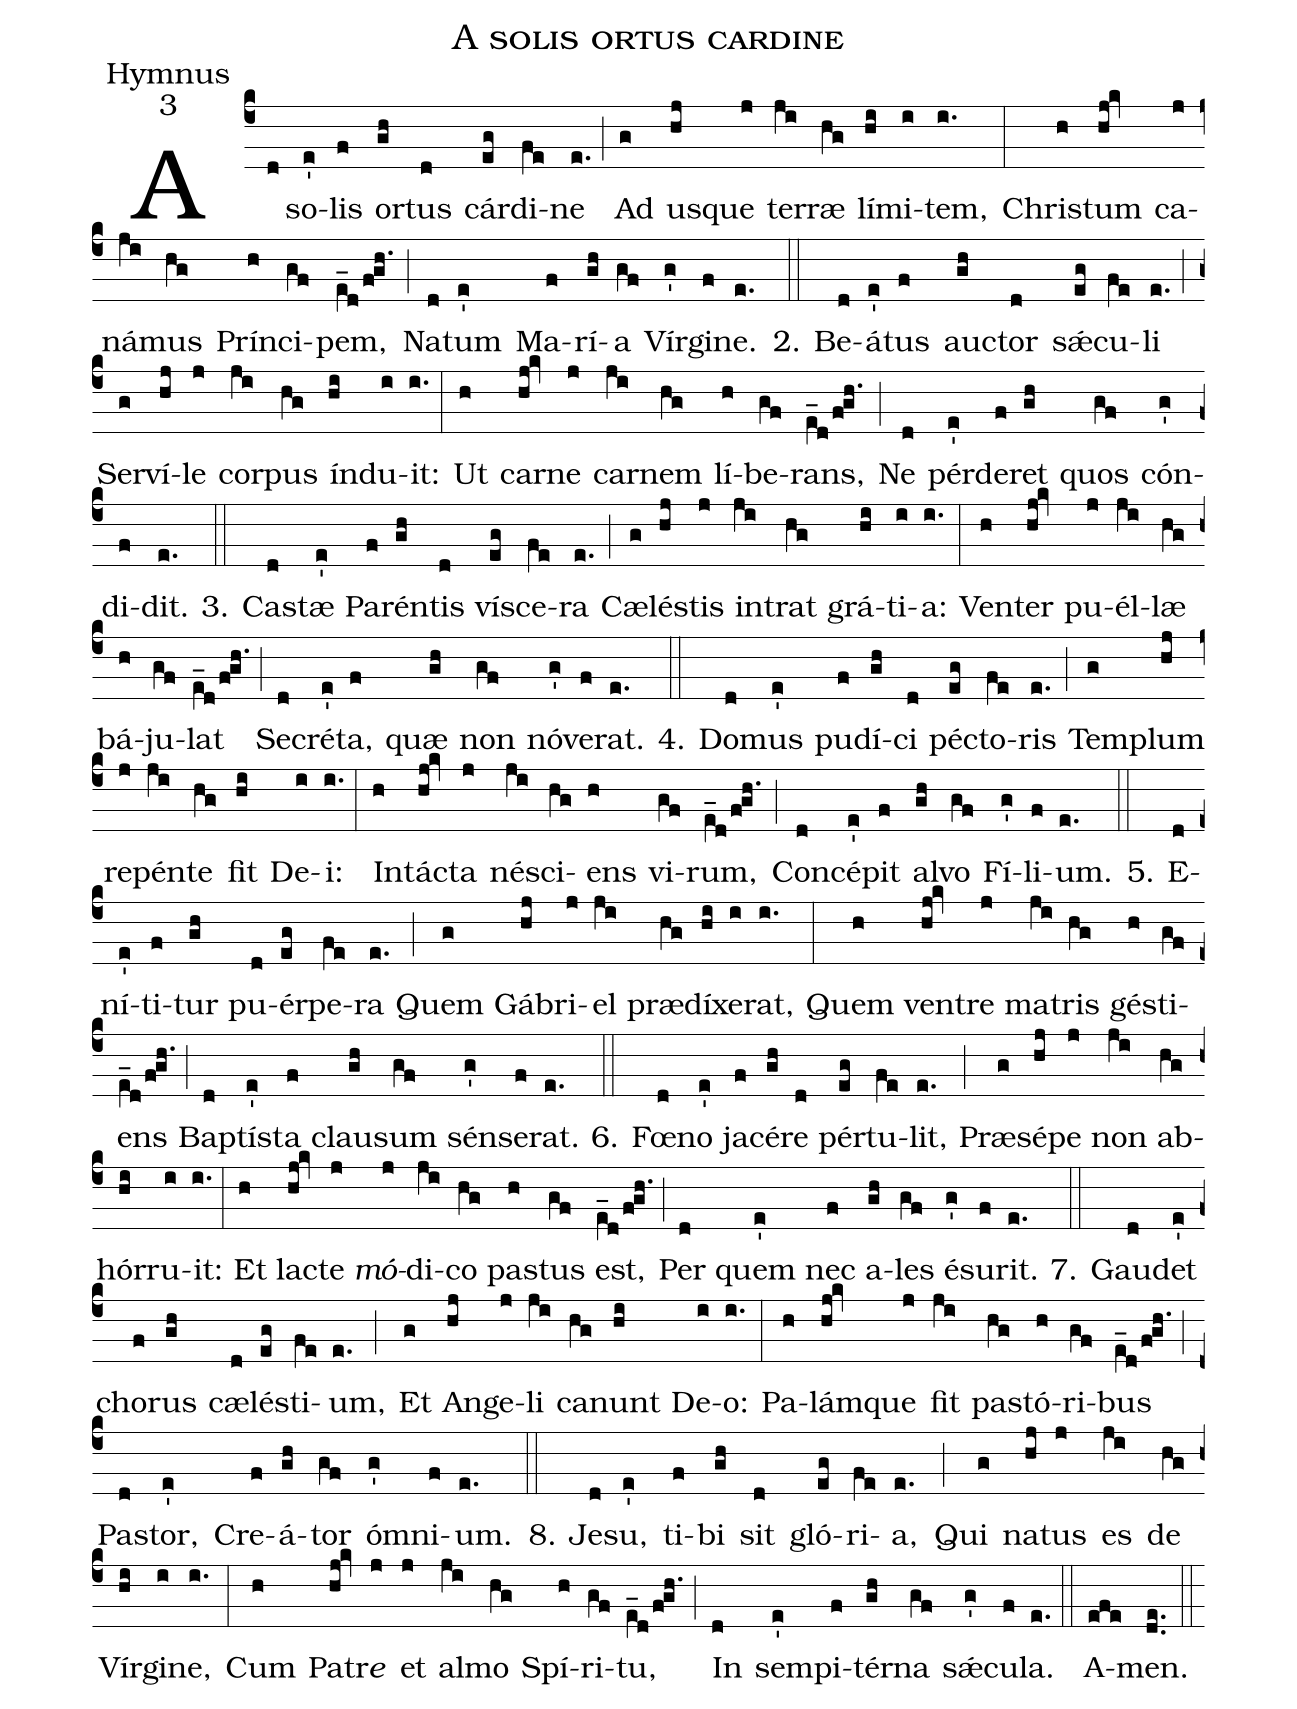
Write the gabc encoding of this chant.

name: A solis ortus cardine;
office-part: Hymnus;
mode: 3;
%%
(c4) A(d) so(e')lis(f) or(gh)tus(d) cár(eg)di(fe)ne(e.) (;) Ad(g) us(hj)que(j) ter(ji)ræ(hg) lí(hi)mi(i)tem,(i.) (:)
Chris(h)tum(hj!kv) ca(j)ná(ji)mus(hg) Prín(h)ci(gf)pem,(e_[ll:1]d/fgh.) (;) Na(d)tum(e') Ma(f)rí(gh)a(gf) Vír(g')gi(f)ne.(e.) (::)
2. Be(d)á(e')tus(f) auc(gh)tor(d) sǽ(eg)cu(fe)li(e.) (;) Ser(g)ví(hj)le(j) cor(ji)pus(hg) índ(hi)u(i)it:(i.) (:)
Ut(h) car(hj!kv)ne(j) car(ji)nem(hg) lí(h)be(gf)rans,(e_[ll:1]d/fgh.) (;) Ne(d) pér(e')de(f)ret(gh) quos(gf) cón(g')di(f)dit.(e.) (::)
3. Cas(d)tæ(e') Pa(f)rén(gh)tis(d) ví(eg)sce(fe)ra(e.) (;) Cæ(g)lés(hj)tis(j) in(ji)trat(hg) grá(hi)ti(i)a:(i.) (:)
Ven(h)ter(hj!kv) pu(j)él(ji)læ(hg) bá(h)ju(gf)lat(e_[ll:1]d/fgh.) (;) Se(d)cré(e')ta,(f) quæ(gh) non(gf) nó(g')ve(f)rat.(e.) (::)
4. Do(d)mus(e') pu(f)dí(gh)ci(d) péc(eg)to(fe)ris(e.) (;) Tem(g)plum(hj) re(j)pén(ji)te(hg) fit(hi) De(i)i:(i.) (:)
In(h)tác(hj!kv)ta(j) né(ji)sci(hg)ens(h) vi(gf)rum,(e_[ll:1]d/fgh.) (;) Con(d)cé(e')pit(f) al(gh)vo(gf) Fí(g')li(f)um.(e.) (::)
5. E(d)ní(e')ti(f)tur(gh) pu(d)ér(eg)pe(fe)ra(e.) (;) Quem(g) Gá(hj)bri(j)el(ji) præ(hg)dí(hi)xe(i)rat,(i.) (:)
Quem(h) ven(hj!kv)tre(j) ma(ji)tris(hg) gés(h)ti(gf)ens(e_[ll:1]d/fgh.) (;) Bap(d)tís(e')ta(f) clau(gh)sum(gf) sén(g')se(f)rat.(e.) (::)
6. Fœ(d)no(e') ja(f)cé(gh)re(d) pér(eg)tu(fe)lit,(e.) (;) Præ(g)sé(hj)pe(j) non(ji) ab(hg)hór(hi)ru(i)it:(i.) (:)
Et(h) lac(hj!kv)te(j) <i>m{ó}</i>(j)di(ji)co(hg) pas(h)tus(gf) est,(e_[ll:1]d/fgh.) (;) Per(d) quem(e') nec(f) a(gh)les(gf) é(g')su(f)rit.(e.) (::)
7. Gau(d)det(e') cho(f)rus(gh) cæ(d)lés(eg)ti(fe)um,(e.) (;) Et(g) An(hj)ge(j)li(ji) ca(hg)nunt(hi) De(i)o:(i.) (:)
Pa(h)lám(hj!kv)que(j) fit(ji) pas(hg)tó(h)ri(gf)bus(e_[ll:1]d/fgh.) (;) Pas(d)tor,(e') Cre(f)á(gh)tor(gf) óm(g')ni(f)um.(e.) (::)
8. Je(d)su,(e') ti(f)bi(gh) sit(d) gló(eg)ri(fe)a,(e.) (;) Qui(g) na(hj)tus(j) es(ji) de(hg) Vír(hi)gi(i)ne,(i.) (:)
Cum(h) Pa(hj!kv)tr{<i>e</i>}(j) et(j) al(ji)mo(hg) Spí(h)ri(gf)tu,(e_[ll:1]d/fgh.) (;) In(d) sem(e')pi(f)tér(gh)na(gf) sǽ(g')cu(f)la.(e.) (::)
A(efe)men.(de..) (::)
